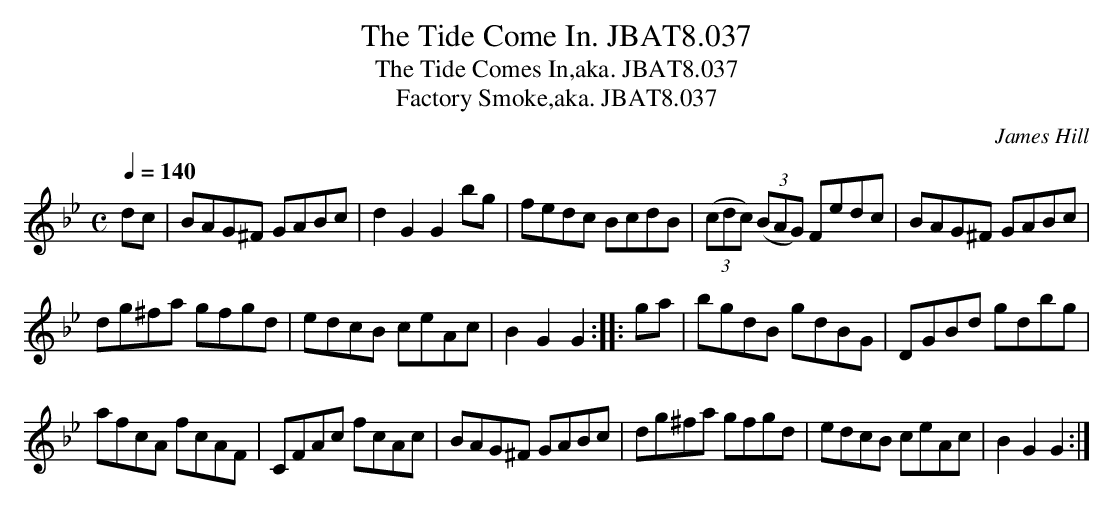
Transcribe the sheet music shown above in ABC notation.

X:1
T:Tide Come In. JBAT8.037, The
T:Tide Comes In,aka. JBAT8.037, The
T:Factory Smoke,aka. JBAT8.037
C:James Hill
M:C
L:1/8
Q:1/4=140
K:Gm
dc|BAG^F GABc|d2G2G2 bg|fedc BcdB|((3cdc) ((3BAG) Fedc|BAG^F GABc|
dg^fa gfgd|edcB ceAc|B2G2G2::ga|bgdB gdBG|DGBd gdbg|
afcA fcAF|CFAc fcAc|BAG^F GABc|dg^fa gfgd|edcB ceAc|B2G2G2:|
